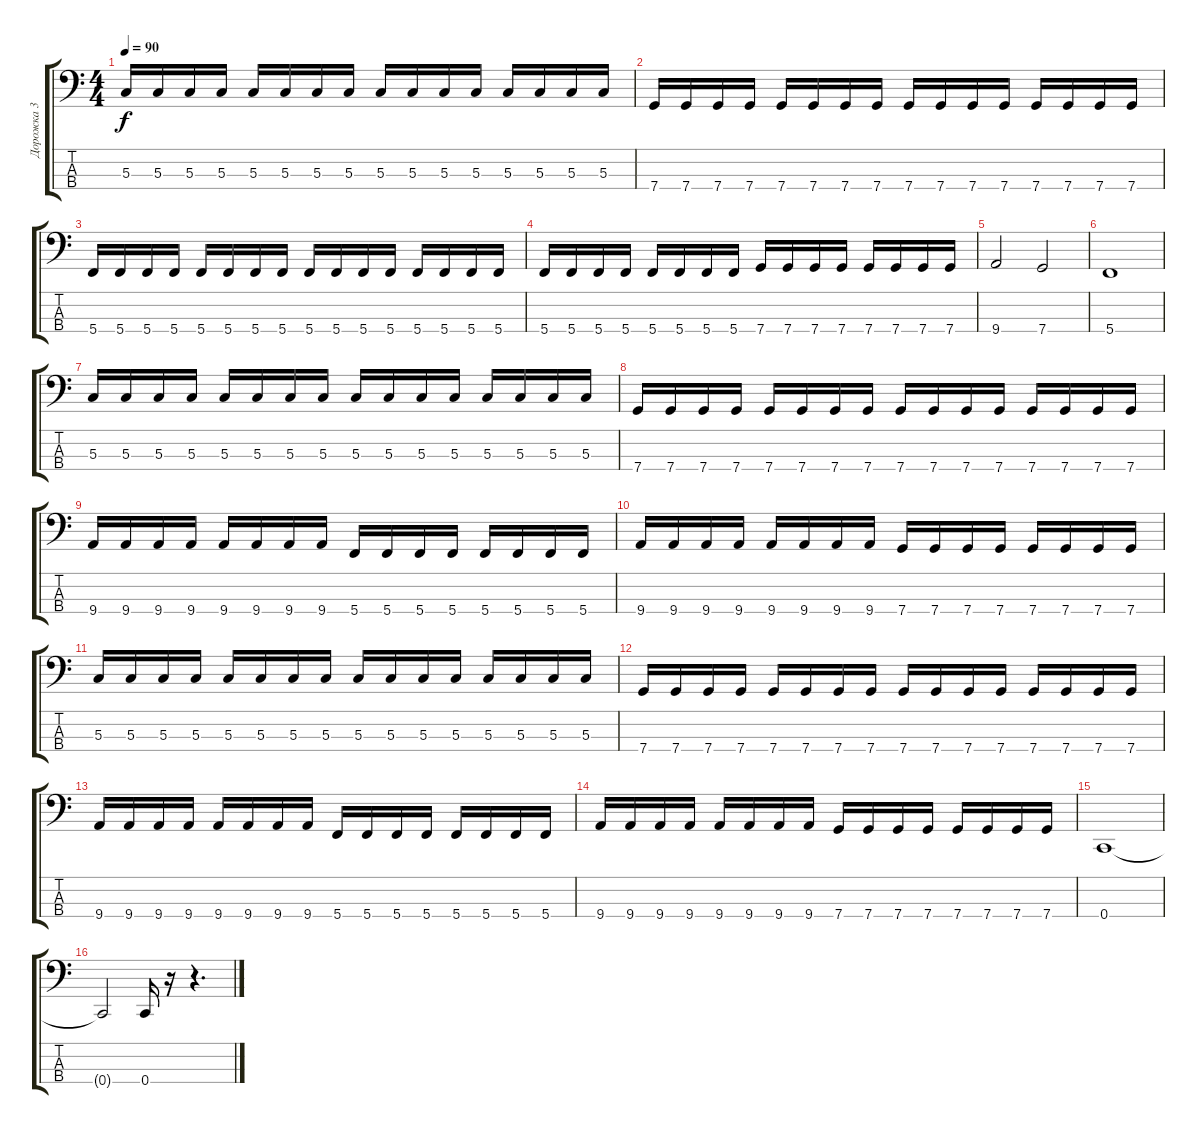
\track ("Дорожка 3" "Дорожка 3") {instrument electricbasspick}
\staff {score tabs}
\tuning (F2 C2 G1 C1) {hide}
\ts (4 4)
\tempo 90
\clef f4
\ks c
5.3.16{dy f} 5.3.16 5.3.16 5.3.16 5.3.16 5.3.16 5.3.16 5.3.16 5.3.16 5.3.16 5.3.16 5.3.16 5.3.16 5.3.16 5.3.16 5.3.16 |
7.4.16 7.4.16 7.4.16 7.4.16 7.4.16 7.4.16 7.4.16 7.4.16 7.4.16 7.4.16 7.4.16 7.4.16 7.4.16 7.4.16 7.4.16 7.4.16 |
5.4.16 5.4.16 5.4.16 5.4.16 5.4.16 5.4.16 5.4.16 5.4.16 5.4.16 5.4.16 5.4.16 5.4.16 5.4.16 5.4.16 5.4.16 5.4.16 |
5.4.16 5.4.16 5.4.16 5.4.16 5.4.16 5.4.16 5.4.16 5.4.16 7.4.16 7.4.16 7.4.16 7.4.16 7.4.16 7.4.16 7.4.16 7.4.16 |
9.4.2 7.4.2 |
5.4.1 |
5.3.16 5.3.16 5.3.16 5.3.16 5.3.16 5.3.16 5.3.16 5.3.16 5.3.16 5.3.16 5.3.16 5.3.16 5.3.16 5.3.16 5.3.16 5.3.16 |
7.4.16 7.4.16 7.4.16 7.4.16 7.4.16 7.4.16 7.4.16 7.4.16 7.4.16 7.4.16 7.4.16 7.4.16 7.4.16 7.4.16 7.4.16 7.4.16 |
9.4.16 9.4.16 9.4.16 9.4.16 9.4.16 9.4.16 9.4.16 9.4.16 5.4.16 5.4.16 5.4.16 5.4.16 5.4.16 5.4.16 5.4.16 5.4.16 |
9.4.16 9.4.16 9.4.16 9.4.16 9.4.16 9.4.16 9.4.16 9.4.16 7.4.16 7.4.16 7.4.16 7.4.16 7.4.16 7.4.16 7.4.16 7.4.16 |
5.3.16 5.3.16 5.3.16 5.3.16 5.3.16 5.3.16 5.3.16 5.3.16 5.3.16 5.3.16 5.3.16 5.3.16 5.3.16 5.3.16 5.3.16 5.3.16 |
7.4.16 7.4.16 7.4.16 7.4.16 7.4.16 7.4.16 7.4.16 7.4.16 7.4.16 7.4.16 7.4.16 7.4.16 7.4.16 7.4.16 7.4.16 7.4.16 |
9.4.16 9.4.16 9.4.16 9.4.16 9.4.16 9.4.16 9.4.16 9.4.16 5.4.16 5.4.16 5.4.16 5.4.16 5.4.16 5.4.16 5.4.16 5.4.16 |
9.4.16 9.4.16 9.4.16 9.4.16 9.4.16 9.4.16 9.4.16 9.4.16 7.4.16 7.4.16 7.4.16 7.4.16 7.4.16 7.4.16 7.4.16 7.4.16 |
0.4.1 |
0.4{t}.2 0.4.16 r.16 r.4{d}
